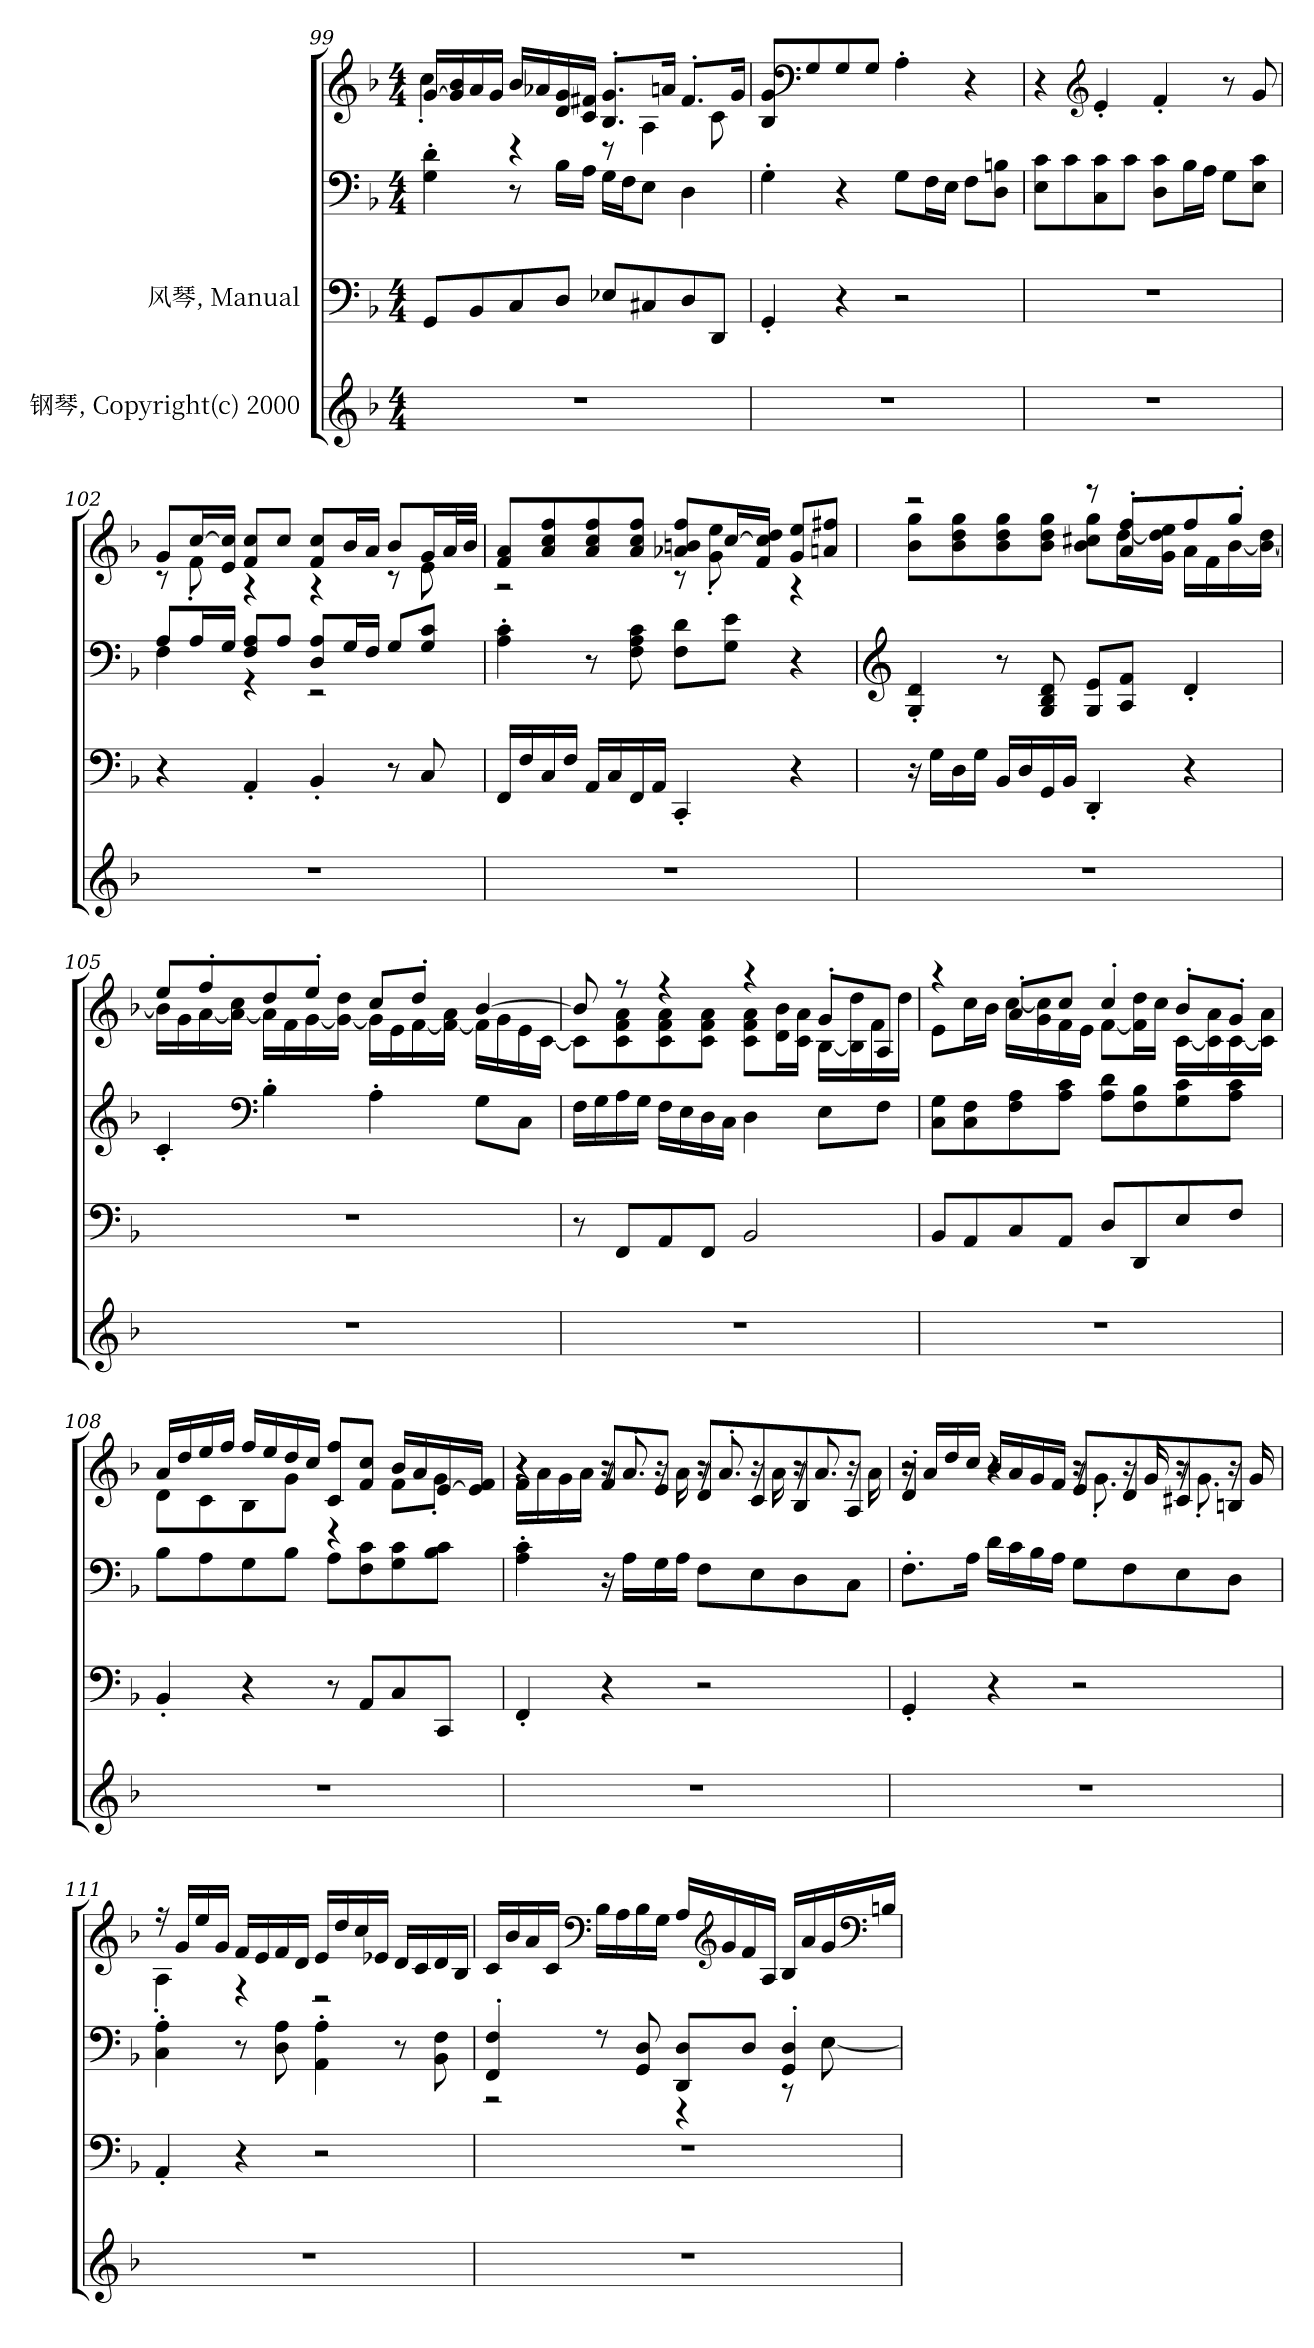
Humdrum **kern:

**kern	**kern	**kern	**kern
*part2	*part1	*part1	*part1
*staff4	*staff3	*staff2	*staff1
*I"钢琴, Copyright(c) 2000	*I"风琴, Manual	*	*
!!LO:PB:g=z
*clefG2	*clefF4	*clefF4	*clefG2
*k[b-]	*k[b-]	*k[b-]	*k[b-]
*M4/4	*M4/4	*M4/4	*M4/4
=99	=99	=99	=99
*	*	*	*^
1r	8GG/L	4G\' 4d\'	[16g/LL	4cc'\
.	.	.	16g/] 16b-/	.
.	8BB-/	.	16a/	.
.	.	.	16g/JJ	.
.	8C/	8r	16b-/LL	4r
.	.	.	16a-X/	.
.	8D/J	16B-\LL	16d/ 16g/	.
.	.	16A\JJ	16c/ 16f#X/JJ	.
.	8E-X/L	16G\LL	8.B-/' 8.g/'L	8r
.	.	16F\J	.	.
.	8C#X/	8E\J	.	4A\
.	.	.	16an/Jk	.
.	8D/	4D\	8.f#'/L	.
.	8DD/J	.	.	8c\
.	.	.	16g/Jk	.
*	*	*	*v	*v
=100	=100	=100	=100
1r	4GG'/	4G'\	8B-/ 8g/L
*	*	*	*clefF4
.	.	.	8G/
.	4r	4r	8G/
.	.	.	8G/J
.	2r	8G\L	4A'\
.	.	16F\L	.
.	.	16E\JJ	.
.	.	8F\L	4r
.	.	8D\ 8Bn\J	.
=101	=101	=101	=101
1r	1r	8E\ 8c\L	4r
.	.	8c\	.
*	*	*	*clefG2
.	.	8C\ 8c\	4e'/
.	.	8c\J	.
.	.	8D\ 8c\L	4f'/
.	.	16B-\L	.
.	.	16A\JJ	.
.	.	8G\L	8r
.	.	8E\ 8c\J	8g/
!!LO:LB:g=z
=102	=102	=102	=102
*	*	*^	*^
1r	4r	8A/L	4F\	8g/L	8r
.	.	16A/L	.	[16cc/L	8f'\
.	.	16G/JJ	.	16e/ 16cc/]JJ	.
.	4AA'/	8F/ 8A/L	4r	8f/ 8cc/L	4r
.	.	8A/J	.	8cc/J	.
.	4BB-'/	8D/ 8A/L	2r	8f/ 8cc/L	4r
.	.	16G/L	.	16b-/L	.
.	.	16F/JJ	.	16a/JJ	.
.	8r	8G/L	.	8b-/L	8r
.	8C/	8G/ 8c/J	.	16g/L	8e\
.	.	.	.	32a/L	.
.	.	.	.	32b-/JJJ	.
*	*	*v	*v	*	*
=103	=103	=103	=103	=103
1r	16FF/LL	4A\' 4c\'	8f/ 8a/L	2r
.	16F/	.	.	.
.	16C/	.	8a/ 8cc/ 8ff/	.
.	16F/JJ	.	.	.
.	16AA/LL	8r	8a/ 8cc/ 8ff/	.
.	16C/	.	.	.
.	16FF/	8F\ 8A\ 8c\	8a/ 8cc/ 8ff/J	.
.	16AA/JJ	.	.	.
.	4CC'/	8F\ 8d\L	8a-X/ 8bn/ 8ff/L	8r
.	.	8G\ 8e\J	[16cc/L	8g\' 8ee\'
.	.	.	16f/ 16cc/] 16dd/JJ	.
.	4r	4r	8g/ 8ee/L	4r
.	.	.	8an/ 8ff#X/J	.
!!LO:LB:g=z	!!
=104	=104	=104	=104	=104
*	*	*clefG2	*	*
1r	16r	4G/' 4d/'	2r	8b-\ 8gg\L
.	16G\LL	.	.	.
.	16D\	.	.	8b-\ 8dd\ 8gg\
.	16G\JJ	.	.	.
.	16BB-/LL	8r	.	8b-\ 8dd\ 8gg\
.	16D/	.	.	.
.	16GG/	8G/ 8B-/ 8d/	.	8b-\ 8dd\ 8gg\J
.	16BB-/JJ	.	.	.
.	4DD'/	8G/ 8e/L	8r	8b-\ 8cc#X\ 8gg\L
.	.	8A/ 8f/J	8a/' 8ff/'L	[16dd\L
.	.	.	.	16g\ 16dd\] 16ee\JJ
.	4r	4d'/	8ff/	16a\LL
.	.	.	.	16f\
.	.	.	8gg'/J	[16b-\
.	.	.	.	16b-\_ 16dd\JJ
=105	=105	=105	=105	=105
1r	1r	4c'/	8ee/L	16b-\LL]
.	.	.	.	16g\
.	.	.	8ff'/	[16a\
.	.	.	.	16a\_ 16cc\JJ
*	*	*clefF4	*	*
.	.	4B-'\	8dd/	16a\LL]
.	.	.	.	16f\
.	.	.	8ee'/J	[16g\
.	.	.	.	16g\_ 16dd\JJ
.	.	4A'\	8cc/L	16g\LL]
.	.	.	.	16e\
.	.	.	8dd'/J	[16f\
.	.	.	.	16f\_ 16a\JJ
.	.	8G\L	[4b-/	16f\LL]
.	.	.	.	16g\
.	.	8C\J	.	16e\
.	.	.	.	[16c\JJ
!!LO:PB:g=z	!!
=106	=106	=106	=106	=106
1r	8r	16F\LL	8b-/]	8c\L]
.	.	16G\	.	.
.	8FF/L	16A\	8r	8c\ 8f\ 8a\
.	.	16G\JJ	.	.
.	8AA/	16F\LL	4r	8c\ 8f\ 8a\
.	.	16E\	.	.
.	8FF/J	16D\	.	8c\ 8f\ 8a\J
.	.	16C\JJ	.	.
.	2BB-/	4D\	4r	8c\ 8f\ 8a\L
.	.	.	.	16d\ 16b-\L
.	.	.	.	16c\ 16a\JJ
.	.	8E\L	8g'/L	[16B-\LL
.	.	.	.	16B-\] 16dd\
.	.	8F\J	8A/J	16f\
.	.	.	.	16dd\JJ
=107	=107	=107	=107	=107
1r	8BB-/L	8C\ 8G\L	4r	8e\L
.	8AA/	8C\ 8F\	.	16cc\L
.	.	.	.	16b-\JJ
.	8C/	8F\ 8A\	8a'/L	[16cc\LL
.	.	.	.	16g\ 16cc\]
.	8AA/J	8A\ 8c\J	8cc/J	16f\
.	.	.	.	16e\JJ
.	8D/L	8A\ 8d\L	4cc'/	[8f\L
.	8DD/	8F\ 8B-\	.	16f\] 16dd\L
.	.	.	.	16cc\JJ
.	8E/	8G\ 8c\	8b-'/L	[16c\LL
.	.	.	.	16c\] 16a\
.	8F/J	8A\ 8c\J	8g'/J	[16c\
.	.	.	.	16c\] 16a\JJ
!!LO:LB:g=z	!!
=108	=108	=108	=108	=108
1r	4BB-'/	8B-\L	16a/LL	8d\L
.	.	.	16dd/	.
.	.	8A\	16ee/	8c\
.	.	.	16ff/JJ	.
.	4r	8G\	16ff/LL	8B-\
.	.	.	16ee/	.
.	.	8B-\J	16dd/	8g\J
.	.	.	16cc/JJ	.
.	8r	8A\L	8c/ 8ff/L	4r
.	8AA/L	8F\ 8c\	8f/ 8cc/J	.
.	8C/	8G\ 8c\	16b-/LL	8f\L
.	.	.	16a/	.
.	8CC/J	8B-\ 8c\J	[16e/	8g'\J
.	.	.	16e/] 16f/JJ	.
=109	=109	=109	=109	=109
*	*	*	*	*^
1r	4FF'/	4A\' 4c\'	4r	16f\LL	4r
.	.	.	.	16a\	.
.	.	.	.	16g\	.
.	.	.	.	16a\JJ	.
.	4r	16r	16r	8r	8f/L
.	.	16A\LL	8.a'/	.	.
.	.	16G\	.	16r	8e/J
.	.	16A\JJ	.	16a\	.
.	2r	8F\L	16r	8r	8d/L
.	.	.	8.a'/	.	.
.	.	8E\	.	16r	8c/
.	.	.	.	16a\	.
.	.	8D\	16r	8r	8B-/
.	.	.	8.a'/	.	.
.	.	8C\J	.	16r	8A/J
.	.	.	.	16a\	.
!!LO:LB:g=z	!!	!!
=110	=110	=110	=110	=110	=110
1r	4GG'/	8.F'\L	16r	2r	4d'/
.	.	.	16a/LL	.	.
.	.	.	16dd/	.	.
.	.	16A\Jk	16cc/JJ	.	.
.	4r	16d\LL	16b-/LL	.	4r
.	.	16c\	16a/	.	.
.	.	16B-\	16g/	.	.
.	.	16A\JJ	16f/JJ	.	.
.	2r	8G\L	8r	16r	8e/L
.	.	.	.	8.g'\	.
.	.	8F\	16r	.	8d/
.	.	.	16g/	.	.
.	.	8E\	8r	16r	8c#X/
.	.	.	.	8.g'\	.
.	.	8D\J	16r	.	8Bn/J
.	.	.	16g/	.	.
*	*	*	*	*v	*v
=111	=111	=111	=111	=111
1r	4AA'/	4C\' 4A\'	16r	4A'\
.	.	.	16g/LL	.
.	.	.	16ee/	.
.	.	.	16g/JJ	.
.	4r	8r	16f/LL	4r
.	.	.	16e/	.
.	.	8D\ 8A\	16f/	.
.	.	.	16d/JJ	.
.	2r	4AA\' 4A\'	16e/LL	2r
.	.	.	16dd/	.
.	.	.	16cc/	.
.	.	.	16e-X/JJ	.
.	.	8r	16d/LL	.
.	.	.	16c/	.
.	.	8BB-\ 8F\	16d/	.
.	.	.	16B-/JJ	.
*	*	*	*v	*v
!!LO:PB:g=z
=112	=112	=112	=112
*	*	*^	*
1r	1r	4FF/' 4F/'	2r	16c/LL
.	.	.	.	16b-/
.	.	.	.	16a/
.	.	.	.	16c/JJ
*	*	*	*	*clefF4
.	.	8r	.	16B-\LL
.	.	.	.	16A\
.	.	8GG/ 8D/	.	16B-\
.	.	.	.	16G\JJ
.	.	8DD/ 8D/L	4r	16A/LL
*	*	*	*	*clefG2
.	.	.	.	16g/
.	.	8D/J	.	16f/
.	.	.	.	16A/JJ
.	.	4GG/' 4D/'	8r	16B-/LL
.	.	.	.	16a/
.	.	.	[8E\	16g/
*	*	*	*	*clefF4
.	.	.	.	16Bn/JJ
*	*	*v	*v	*
=	=	=	=
*-	*-	*-	*-
